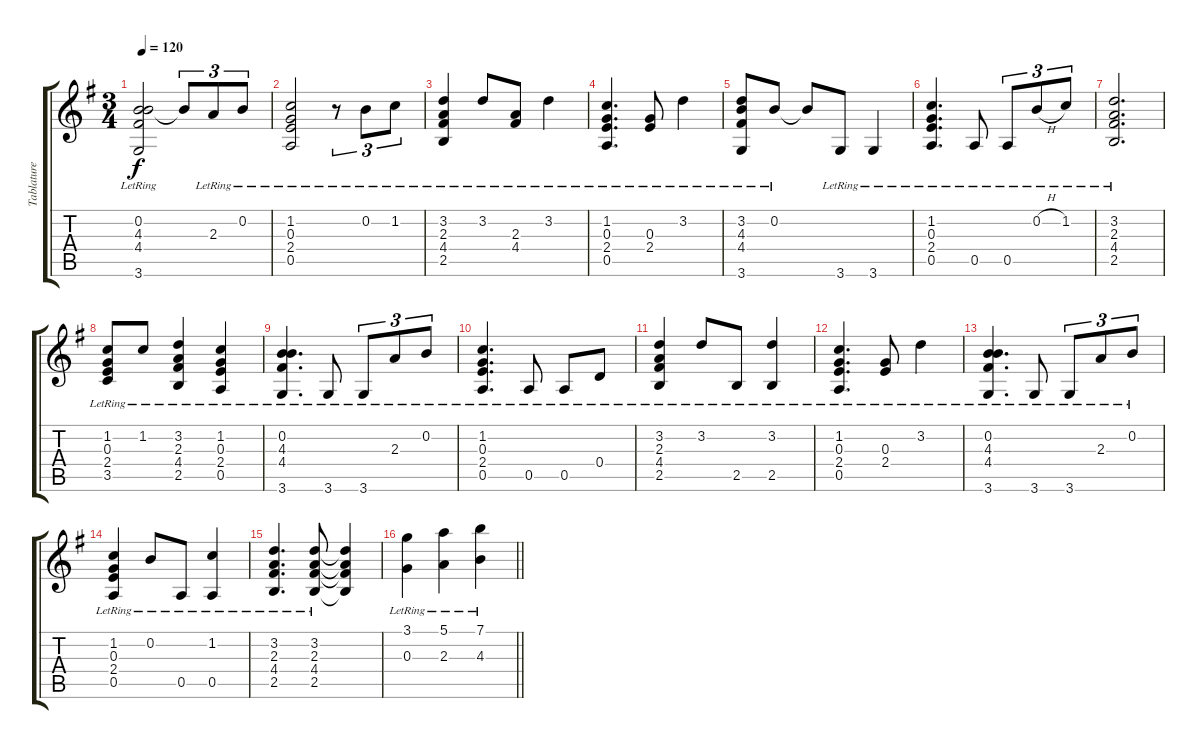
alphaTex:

\track ("Tablature" "Tablature") {instrument acousticguitarnylon}
\staff {score tabs}
\tuning (E4 B3 G3 D3 A2 E2) {hide}
\ts (3 4)
\tempo 120
\clef g2
\ks g
(0.2{lr} 4.3{lr} 4.4{lr} 3.6{lr}).2{dy f} 0.2{t}.8{tu (3 2)} 2.3{lr}.8{tu (3 2)} 0.2{lr}.8{tu (3 2)} |
(1.2{lr} 0.3{lr} 2.4{lr} 0.5{lr}).2 r.8{tu (3 2)} 0.2{lr}.8{tu (3 2)} 1.2{lr}.8{tu (3 2)} |
(3.2{lr} 2.3{lr} 4.4{lr} 2.5{lr}).4 3.2{lr}.8 (2.3{lr} 4.4{lr}).8 3.2{lr}.4 |
(1.2{lr} 0.3{lr} 2.4{lr} 0.5{lr}).4{d} (0.3{lr} 2.4{lr}).8 3.2{lr}.4 |
(3.2{lr} 4.3{lr} 4.4{lr} 3.6{lr}).8 0.2{lr}.8 0.2{t}.8 3.6{lr}.8 3.6{lr}.4 |
(1.2{lr} 0.3{lr} 2.4{lr} 0.5{lr}).4{d} 0.5{lr}.8 0.5{lr}.8{tu (3 2)} 0.2{h lr}.8{tu (3 2)} 1.2{lr}.8{tu (3 2)} |
(3.2{lr} 2.3{lr} 4.4{lr} 2.5{lr}).2{d} |
(1.2{lr} 0.3{lr} 2.4{lr} 3.5{lr}).8 1.2{lr}.8 (3.2{lr} 2.3{lr} 4.4{lr} 2.5{lr}).4 (1.2{lr} 0.3{lr} 2.4{lr} 0.5{lr}).4 |
(0.2{lr} 4.3{lr} 4.4{lr} 3.6{lr}).4{d} 3.6{lr}.8 3.6{lr}.8{tu (3 2)} 2.3{lr}.8{tu (3 2)} 0.2{lr}.8{tu (3 2)} |
(1.2{lr} 0.3{lr} 2.4{lr} 0.5{lr}).4{d} 0.5{lr}.8 0.5{lr}.8 0.4{lr}.8 |
(3.2{lr} 2.3{lr} 4.4{lr} 2.5{lr}).4 3.2{lr}.8 2.5{lr}.8 (3.2{lr} 2.5{lr}).4 |
(1.2{lr} 0.3{lr} 2.4{lr} 0.5{lr}).4{d} (0.3{lr} 2.4{lr}).8 3.2{lr}.4 |
(0.2{lr} 4.3{lr} 4.4{lr} 3.6{lr}).4{d} 3.6{lr}.8 3.6{lr}.8{tu (3 2)} 2.3{lr}.8{tu (3 2)} 0.2{lr}.8{tu (3 2)} |
(1.2{lr} 0.3{lr} 2.4{lr} 0.5{lr}).4 0.2{lr}.8 0.5{lr}.8 (1.2{lr} 0.5{lr}).4 |
(3.2{lr} 2.3{lr} 4.4{lr} 2.5{lr}).4{d} (3.2{lr} 2.3{lr} 4.4{lr} 2.5{lr}).8 (3.2{t} 2.3{t} 4.4{t} 2.5{t}).4 |
\barLineRight lightlight
(3.1{lr} 0.3{lr}).4 (5.1{lr} 2.3{lr}).4 (7.1{lr} 4.3{lr}).4
